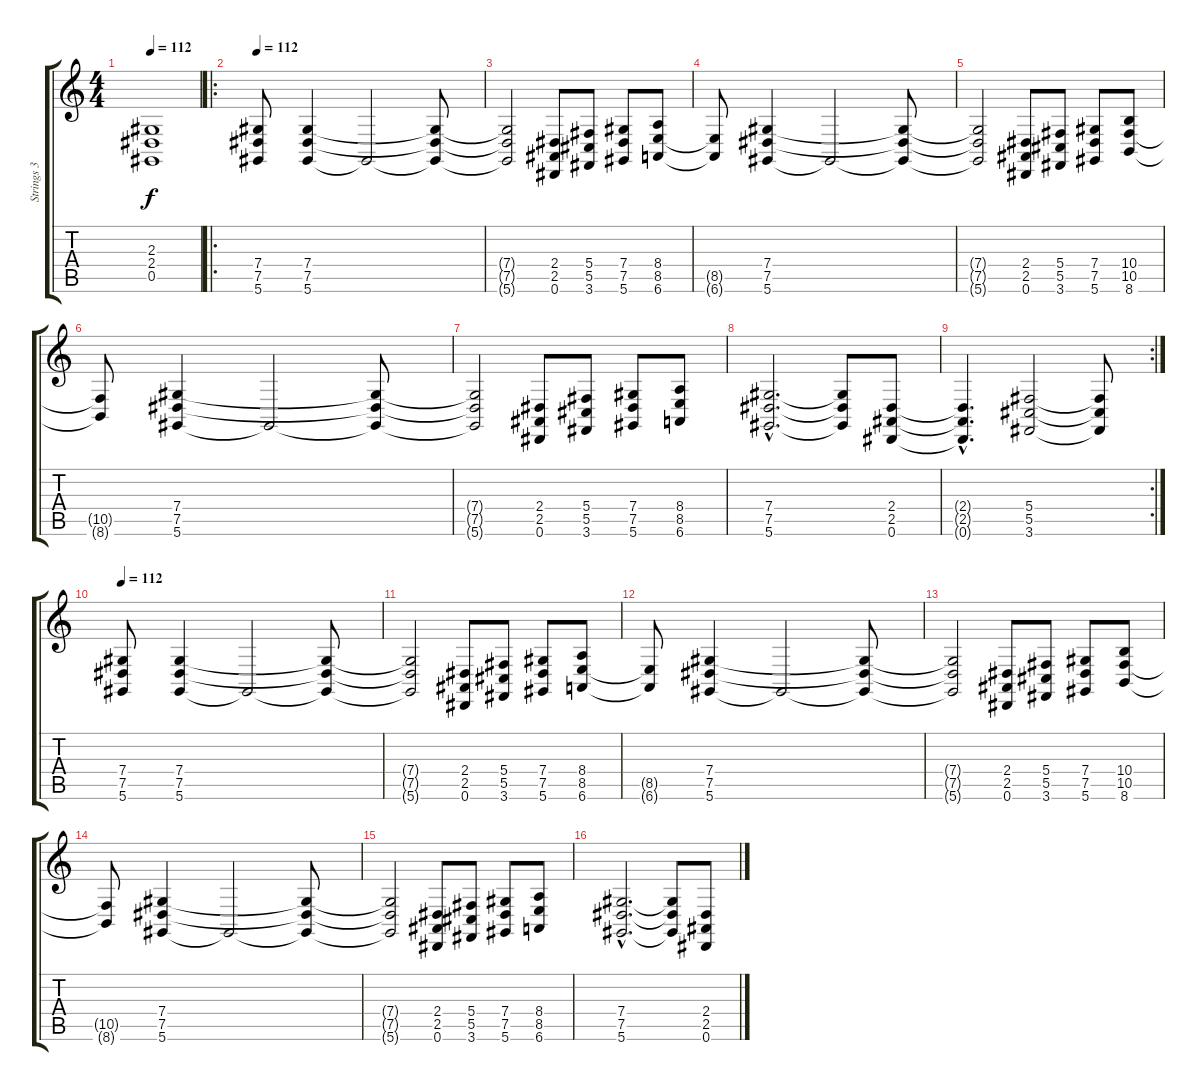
\track ("Strings 3" "Strings 3") {instrument stringensemble2}
\staff {score tabs}
\tuning (Eb4 Bb3 Gb3 Db3 Ab2 Eb2) {hide}
\ts (4 4)
\tempo 112
\clef g2
\ks c
(2.3{t} 2.4{t} 0.5{t}).1{dy f} |
\ro
\tempo 112
(7.4 7.5 5.6).8{volume 13 balance 8} (7.4 7.5 5.6).4 5.6{t}.2 (7.4{t} 7.5{t} 5.6{t}).8 |
(7.4{t} 7.5{t} 5.6{t}).2 (2.4 2.5 0.6).8 (5.4 5.5 3.6).8 (7.4 7.5 5.6).8 (8.4 8.5 6.6).8 |
(8.5{t} 6.6{t}).8 (7.4 7.5 5.6).4 5.6{t}.2 (7.4{t} 7.5{t} 5.6{t}).8 |
(7.4{t} 7.5{t} 5.6{t}).2 (2.4 2.5 0.6).8 (5.4 5.5 3.6).8 (7.4 7.5 5.6).8 (10.4 10.5 8.6).8 |
(10.5{t} 8.6{t}).8 (7.4 7.5 5.6).4 5.6{t}.2 (7.4{t} 7.5{t} 5.6{t}).8 |
(7.4{t} 7.5{t} 5.6{t}).2 (2.4 2.5 0.6).8 (5.4 5.5 3.6).8 (7.4 7.5 5.6).8 (8.4 8.5 6.6).8 |
(7.4{hac} 7.5{hac} 5.6{hac}).2{d} (7.4{t} 7.5{t} 5.6{t}).8 (2.4 2.5 0.6).8 |
\rc 2
(2.4{hac t} 2.5{hac t} 0.6{hac t}).4{d} (5.4 5.5 3.6).2 (5.4{t} 5.5{t} 3.6{t}).8 |
\tempo 112
(7.4 7.5 5.6).8 (7.4 7.5 5.6).4 5.6{t}.2 (7.4{t} 7.5{t} 5.6{t}).8 |
(7.4{t} 7.5{t} 5.6{t}).2 (2.4 2.5 0.6).8 (5.4 5.5 3.6).8 (7.4 7.5 5.6).8 (8.4 8.5 6.6).8 |
(8.5{t} 6.6{t}).8 (7.4 7.5 5.6).4 5.6{t}.2 (7.4{t} 7.5{t} 5.6{t}).8 |
(7.4{t} 7.5{t} 5.6{t}).2 (2.4 2.5 0.6).8 (5.4 5.5 3.6).8 (7.4 7.5 5.6).8 (10.4 10.5 8.6).8 |
(10.5{t} 8.6{t}).8 (7.4 7.5 5.6).4 5.6{t}.2 (7.4{t} 7.5{t} 5.6{t}).8 |
(7.4{t} 7.5{t} 5.6{t}).2 (2.4 2.5 0.6).8 (5.4 5.5 3.6).8 (7.4 7.5 5.6).8 (8.4 8.5 6.6).8 |
(7.4{hac} 7.5{hac} 5.6{hac}).2{d} (7.4{t} 7.5{t} 5.6{t}).8 (2.4 2.5 0.6).8
